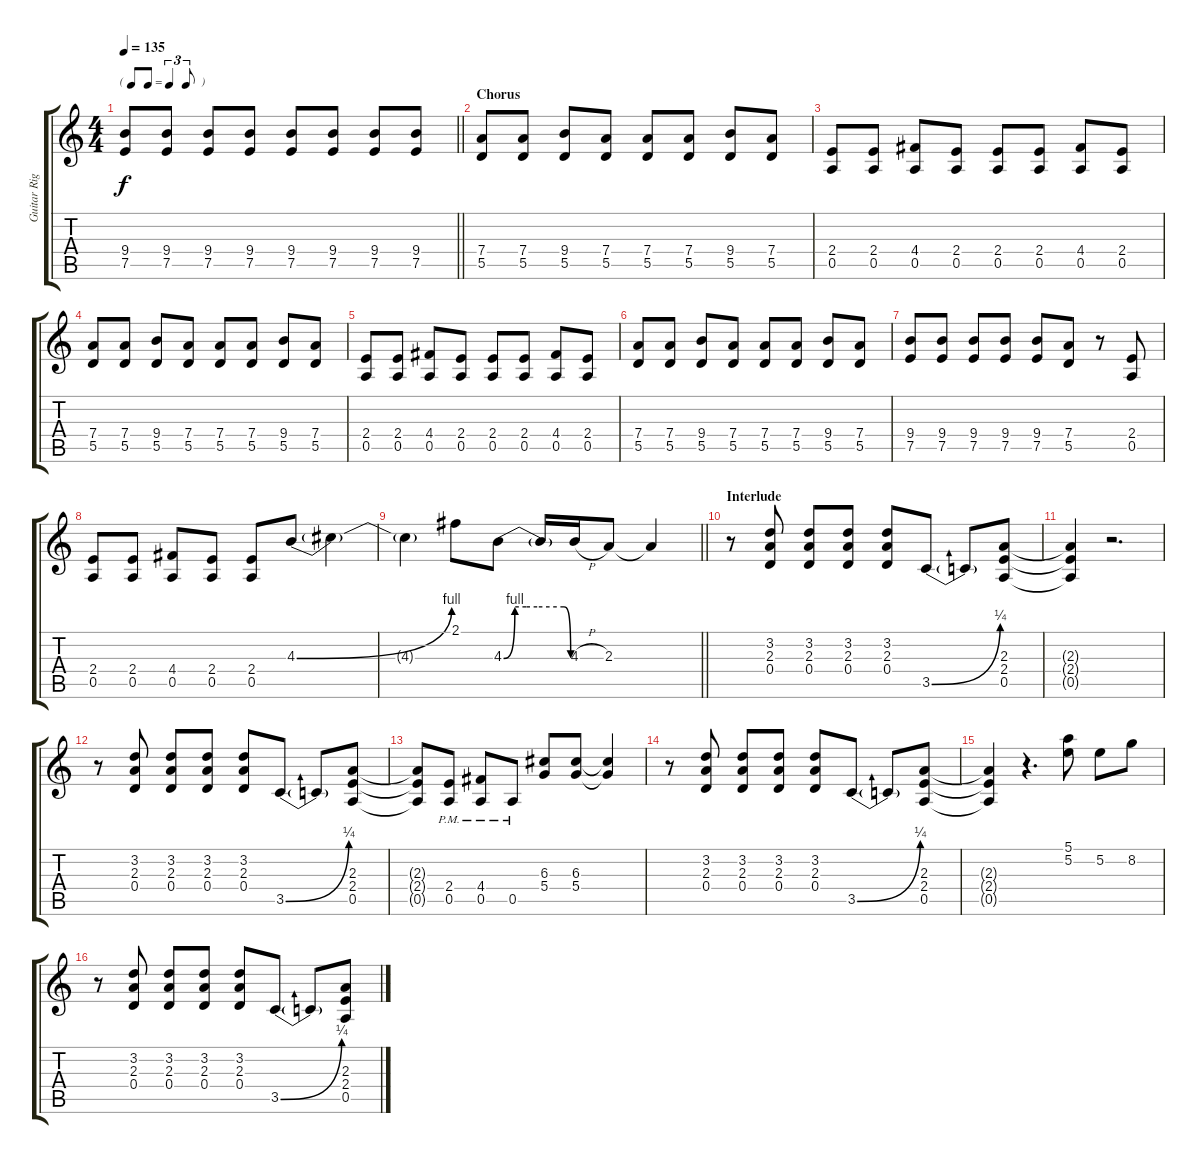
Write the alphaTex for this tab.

\track ("Guitar Right" "Guitar Rig") {instrument overdrivenguitar}
\staff {score tabs}
\tuning (E4 B3 G3 D3 A2 E2) {hide}
\ts (4 4)
\tf triplet8th
\tempo 135
\clef g2
\barLineRight lightlight
\ks c
(9.4 7.5).8{dy f} (9.4 7.5).8 (9.4 7.5).8 (9.4 7.5).8 (9.4 7.5).8 (9.4 7.5).8 (9.4 7.5).8 (9.4 7.5).8 |
\section ("" "Chorus")
(7.4 5.5).8 (7.4 5.5).8 (9.4 5.5).8 (7.4 5.5).8 (7.4 5.5).8 (7.4 5.5).8 (9.4 5.5).8 (7.4 5.5).8 |
(2.4 0.5).8 (2.4 0.5).8 (4.4 0.5).8 (2.4 0.5).8 (2.4 0.5).8 (2.4 0.5).8 (4.4 0.5).8 (2.4 0.5).8 |
(7.4 5.5).8 (7.4 5.5).8 (9.4 5.5).8 (7.4 5.5).8 (7.4 5.5).8 (7.4 5.5).8 (9.4 5.5).8 (7.4 5.5).8 |
(2.4 0.5).8 (2.4 0.5).8 (4.4 0.5).8 (2.4 0.5).8 (2.4 0.5).8 (2.4 0.5).8 (4.4 0.5).8 (2.4 0.5).8 |
(7.4 5.5).8 (7.4 5.5).8 (9.4 5.5).8 (7.4 5.5).8 (7.4 5.5).8 (7.4 5.5).8 (9.4 5.5).8 (7.4 5.5).8 |
(9.4 7.5).8 (9.4 7.5).8 (9.4 7.5).8 (9.4 7.5).8 (9.4 7.5).8 (7.4 5.5).8 r.8 (2.4 0.5).8 |
(2.4 0.5).8 (2.4 0.5).8 (4.4 0.5).8 (2.4 0.5).8 (2.4 0.5).8 4.3{be (bend 0 0 60 4)}.8 4.3{t}.4 |
\barLineRight lightlight
4.3{t}.4 2.1.8 4.3{be (custom 0 0 10 4 20 4 30 4 54 4 60 0)}.8 4.3{t}.16 4.3{h}.16 2.3.8 2.3{t}.4 |
\section ("" "Interlude")
r.8 (3.2 2.3 0.4).8 (3.2 2.3 0.4).8 (3.2 2.3 0.4).8 (3.2 2.3 0.4).8 3.5{be (bend 0 0 60 1)}.8 3.5{t}.8 (2.3 2.4 0.5).8 |
(2.3{t} 2.4{t} 0.5{t}).4 r.2{d} |
r.8 (3.2 2.3 0.4).8 (3.2 2.3 0.4).8 (3.2 2.3 0.4).8 (3.2 2.3 0.4).8 3.5{be (bend 0 0 60 1)}.8 3.5{t}.8 (2.3 2.4 0.5).8 |
(2.3{t} 2.4{t} 0.5{t}).8 (2.4{pm} 0.5{pm}).8 (4.4{pm} 0.5{pm}).8 0.5{pm}.8 (6.3 5.4).8 (6.3 5.4).8 (6.3{t} 5.4{t}).4 |
r.8 (3.2 2.3 0.4).8 (3.2 2.3 0.4).8 (3.2 2.3 0.4).8 (3.2 2.3 0.4).8 3.5{be (bend 0 0 60 1)}.8 3.5{t}.8 (2.3 2.4 0.5).8 |
(2.3{t} 2.4{t} 0.5{t}).4 r.4{d} (5.1 5.2).8 5.2.8 8.2.8 |
r.8 (3.2 2.3 0.4).8 (3.2 2.3 0.4).8 (3.2 2.3 0.4).8 (3.2 2.3 0.4).8 3.5{be (bend 0 0 60 1)}.8 3.5{t}.8 (2.3 2.4 0.5).8
